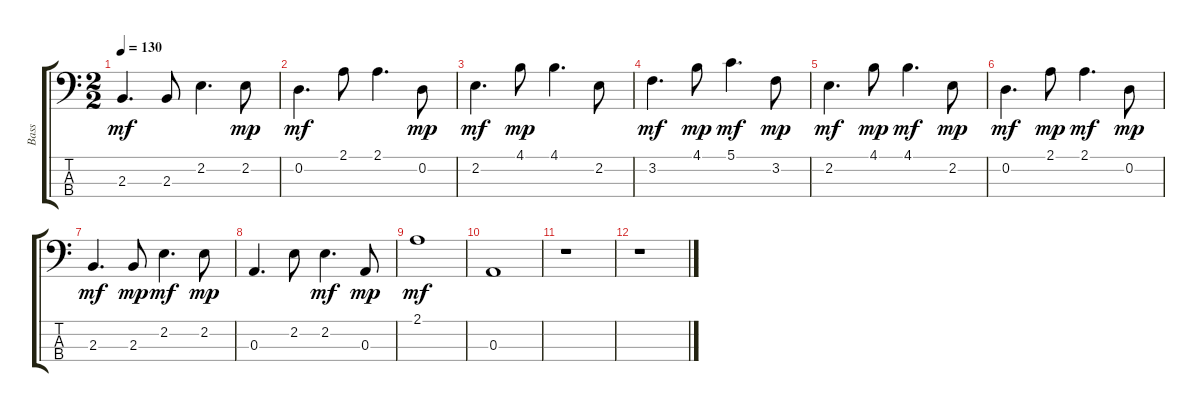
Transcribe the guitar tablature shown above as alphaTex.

\track ("Bass" "Bass") {instrument electricbassfinger}
\staff {score tabs}
\tuning (G2 D2 A1 E1) {hide}
\ts (2 2)
\tempo 130
\clef f4
\ks c
2.3.4{d dy mf} 2.3.8 2.2.4{d} 2.2.8{dy mp} |
0.2.4{d dy mf} 2.1.8 2.1.4{d} 0.2.8{dy mp} |
2.2.4{d dy mf} 4.1.8{dy mp} 4.1.4{d} 2.2.8 |
3.2.4{d dy mf} 4.1.8{dy mp} 5.1.4{d dy mf} 3.2.8{dy mp} |
2.2.4{d dy mf} 4.1.8{dy mp} 4.1.4{d dy mf} 2.2.8{dy mp} |
0.2.4{d dy mf} 2.1.8{dy mp} 2.1.4{d dy mf} 0.2.8{dy mp} |
2.3.4{d dy mf} 2.3.8{dy mp} 2.2.4{d dy mf} 2.2.8{dy mp} |
0.3.4{d} 2.2.8 2.2.4{d dy mf} 0.3.8{dy mp} |
2.1.1{dy mf} |
0.3.1 |
r.1 |
r.1
